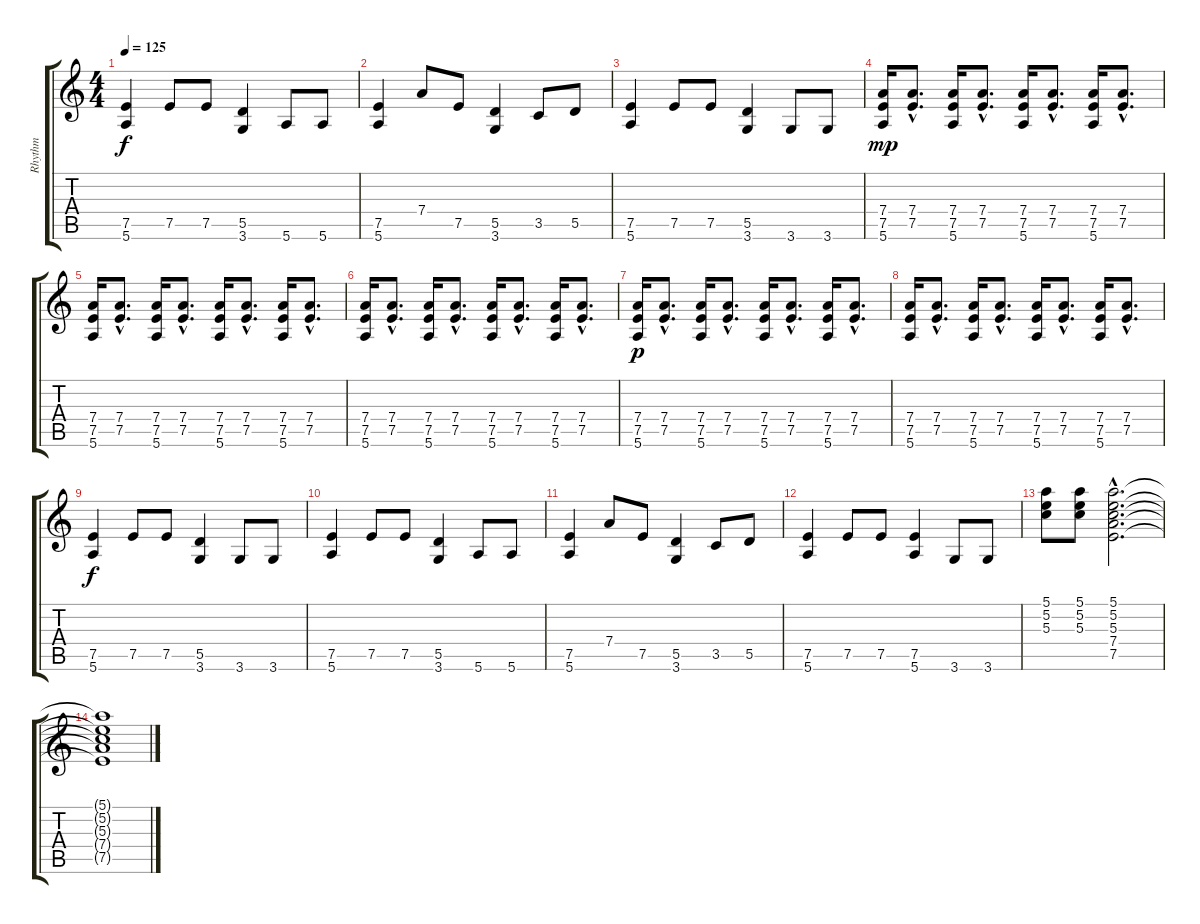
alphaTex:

\track ("Rhythm" "Rhythm") {instrument electricguitarmuted}
\staff {score tabs}
\tuning (E4 B3 G3 D3 A2 E2) {hide}
\ts (4 4)
\tempo 125
\clef g2
\ks c
(7.5 5.6).4{dy f} 7.5.8 7.5.8 (5.5 3.6).4 5.6.8 5.6.8 |
(7.5 5.6).4 7.4.8 7.5.8 (5.5 3.6).4 3.5.8 5.5.8 |
(7.5 5.6).4 7.5.8 7.5.8 (5.5 3.6).4 3.6.8 3.6.8 |
(7.4 7.5 5.6).16{dy mp} (7.4{hac} 7.5{hac}).8{d} (7.4 7.5 5.6).16 (7.4{hac} 7.5{hac}).8{d} (7.4 7.5 5.6).16 (7.4{hac} 7.5{hac}).8{d} (7.4 7.5 5.6).16 (7.4{hac} 7.5{hac}).8{d} |
(7.4 7.5 5.6).16 (7.4{hac} 7.5{hac}).8{d} (7.4 7.5 5.6).16 (7.4{hac} 7.5{hac}).8{d} (7.4 7.5 5.6).16 (7.4{hac} 7.5{hac}).8{d} (7.4 7.5 5.6).16 (7.4{hac} 7.5{hac}).8{d} |
(7.4 7.5 5.6).16 (7.4{hac} 7.5{hac}).8{d} (7.4 7.5 5.6).16 (7.4{hac} 7.5{hac}).8{d} (7.4 7.5 5.6).16 (7.4{hac} 7.5{hac}).8{d} (7.4 7.5 5.6).16 (7.4{hac} 7.5{hac}).8{d} |
(7.4 7.5 5.6).16{dy p} (7.4{hac} 7.5{hac}).8{d} (7.4 7.5 5.6).16 (7.4{hac} 7.5{hac}).8{d} (7.4 7.5 5.6).16 (7.4{hac} 7.5{hac}).8{d} (7.4 7.5 5.6).16 (7.4{hac} 7.5{hac}).8{d} |
(7.4 7.5 5.6).16 (7.4{hac} 7.5{hac}).8{d} (7.4 7.5 5.6).16 (7.4{hac} 7.5{hac}).8{d} (7.4 7.5 5.6).16 (7.4{hac} 7.5{hac}).8{d} (7.4 7.5 5.6).16 (7.4{hac} 7.5{hac}).8{d} |
(7.5 5.6).4{dy f} 7.5.8 7.5.8 (5.5 3.6).4 3.6.8 3.6.8 |
(7.5 5.6).4 7.5.8 7.5.8 (5.5 3.6).4 5.6.8 5.6.8 |
(7.5 5.6).4 7.4.8 7.5.8 (5.5 3.6).4 3.5.8 5.5.8 |
(7.5 5.6).4 7.5.8 7.5.8 (7.5 5.6).4 3.6.8 3.6.8 |
(5.1 5.2 5.3).8 (5.1 5.2 5.3).8 (5.1{hac} 5.2{hac} 5.3{hac} 7.4{hac} 7.5{hac}).2{d} |
(5.1{t} 5.2{t} 5.3{t} 7.4{t} 7.5{t}).1
